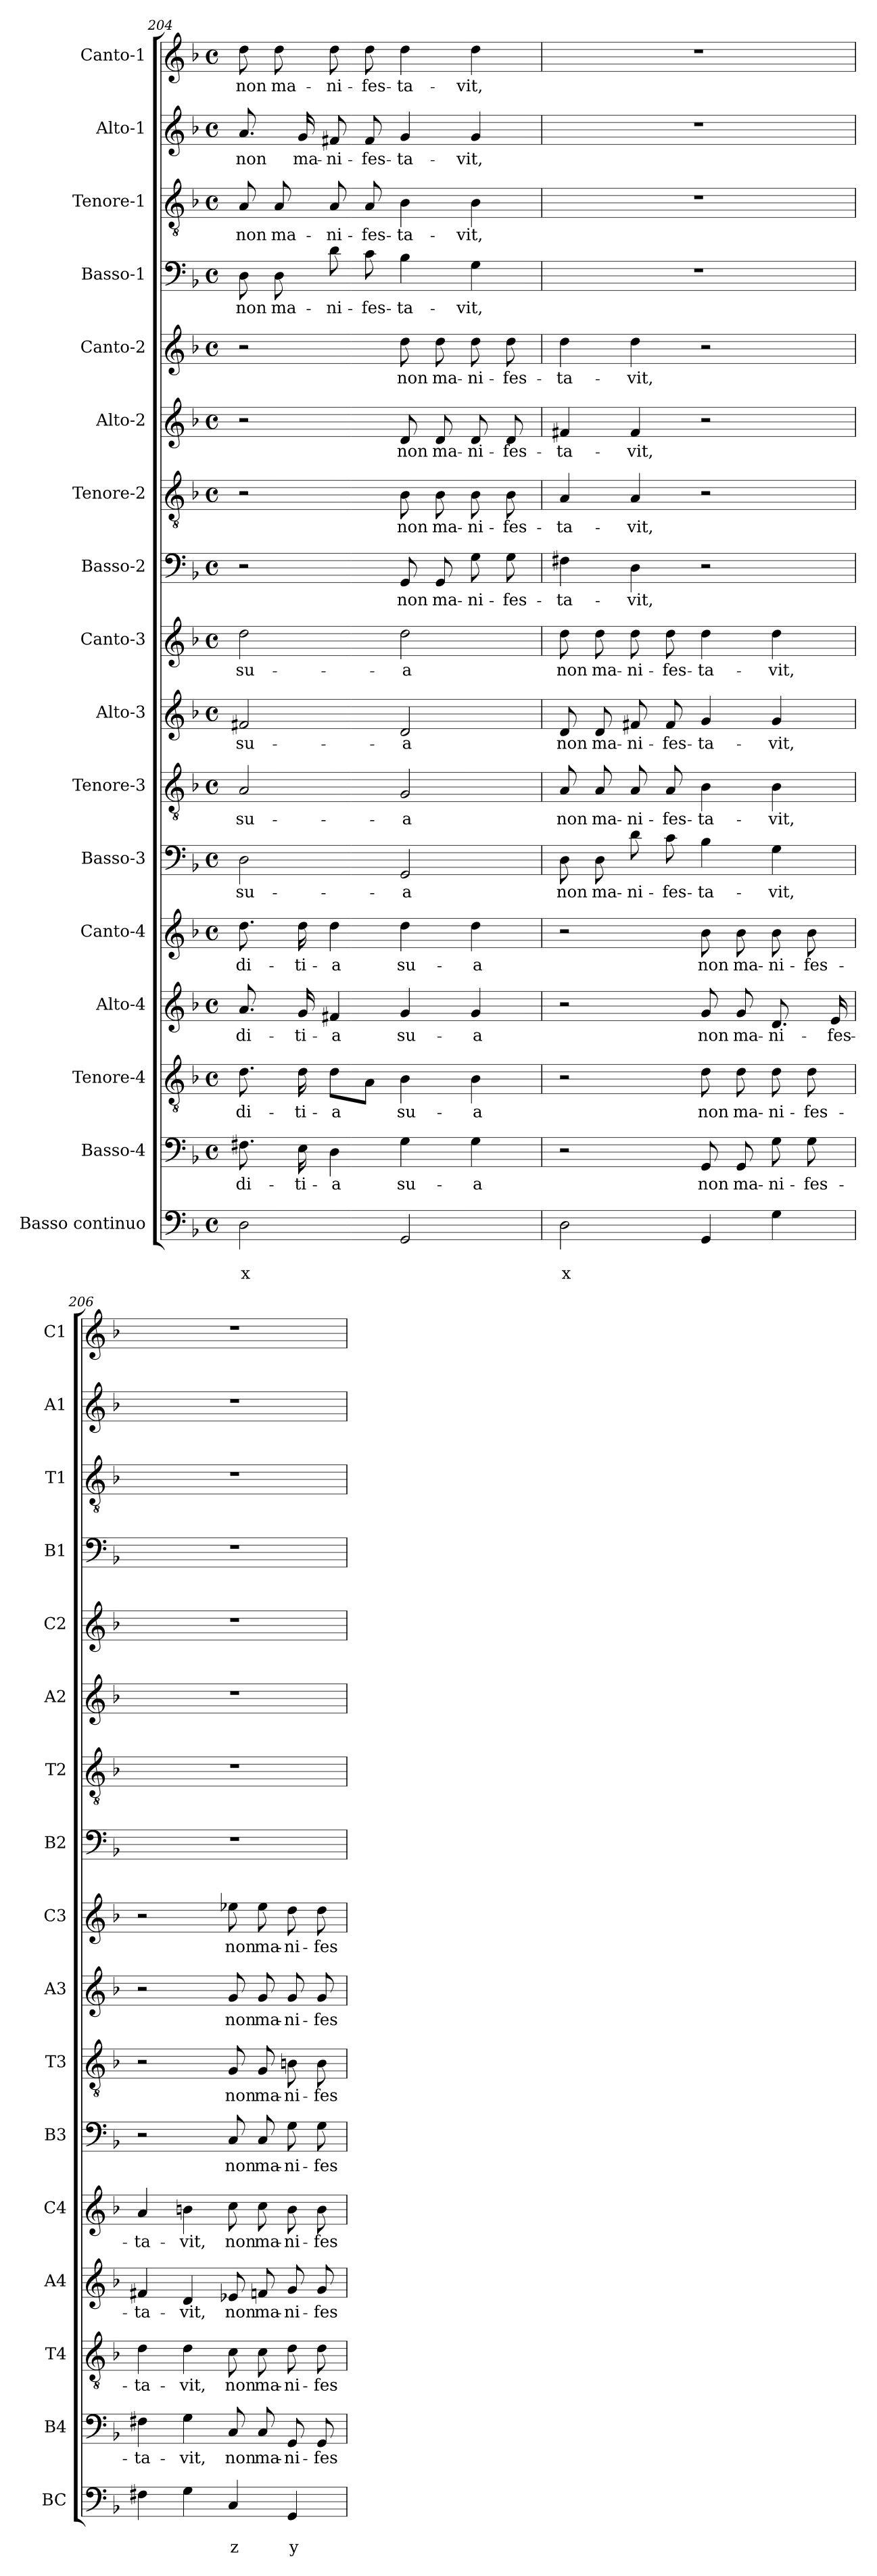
**kern	**text	**text	**kern	**text	**kern	**text	**kern	**text	**kern	**text	**kern	**text	**kern	**text	**kern	**text	**kern	**text	**kern	**text	**kern	**text	**kern	**text	**kern	**text	**kern	**text	**kern	**text	**kern	**text	**kern	**text
*part17	*part17	*part17	*part16	*part16	*part15	*part15	*part14	*part14	*part13	*part13	*part12	*part12	*part11	*part11	*part10	*part10	*part9	*part9	*part8	*part8	*part7	*part7	*part6	*part6	*part5	*part5	*part4	*part4	*part3	*part3	*part2	*part2	*part1	*part1
*staff17	*staff17	*staff17	*staff16	*staff16	*staff15	*staff15	*staff14	*staff14	*staff13	*staff13	*staff12	*staff12	*staff11	*staff11	*staff10	*staff10	*staff9	*staff9	*staff8	*staff8	*staff7	*staff7	*staff6	*staff6	*staff5	*staff5	*staff4	*staff4	*staff3	*staff3	*staff2	*staff2	*staff1	*staff1
*I"Basso continuo	*	*	*I"Basso-4	*	*I"Tenore-4	*	*I"Alto-4	*	*I"Canto-4	*	*I"Basso-3	*	*I"Tenore-3	*	*I"Alto-3	*	*I"Canto-3	*	*I"Basso-2	*	*I"Tenore-2	*	*I"Alto-2	*	*I"Canto-2	*	*I"Basso-1	*	*I"Tenore-1	*	*I"Alto-1	*	*I"Canto-1	*
*I'BC	*	*	*I'B4	*	*I'T4	*	*I'A4	*	*I'C4	*	*I'B3	*	*I'T3	*	*I'A3	*	*I'C3	*	*I'B2	*	*I'T2	*	*I'A2	*	*I'C2	*	*I'B1	*	*I'T1	*	*I'A1	*	*I'C1	*
*clefF4	*	*	*clefF4	*	*clefGv2	*	*clefG2	*	*clefG2	*	*clefF4	*	*clefGv2	*	*clefG2	*	*clefG2	*	*clefF4	*	*clefGv2	*	*clefG2	*	*clefG2	*	*clefF4	*	*clefGv2	*	*clefG2	*	*clefG2	*
*k[b-]	*	*	*k[b-]	*	*k[b-]	*	*k[b-]	*	*k[b-]	*	*k[b-]	*	*k[b-]	*	*k[b-]	*	*k[b-]	*	*k[b-]	*	*k[b-]	*	*k[b-]	*	*k[b-]	*	*k[b-]	*	*k[b-]	*	*k[b-]	*	*k[b-]	*
*F:	*	*	*F:	*	*F:	*	*F:	*	*F:	*	*F:	*	*F:	*	*F:	*	*F:	*	*F:	*	*F:	*	*F:	*	*F:	*	*F:	*	*F:	*	*F:	*	*F:	*
*M4/4	*	*	*M4/4	*	*M4/4	*	*M4/4	*	*M4/4	*	*M4/4	*	*M4/4	*	*M4/4	*	*M4/4	*	*M4/4	*	*M4/4	*	*M4/4	*	*M4/4	*	*M4/4	*	*M4/4	*	*M4/4	*	*M4/4	*
*met(c)	*	*	*met(c)	*	*met(c)	*	*met(c)	*	*met(c)	*	*met(c)	*	*met(c)	*	*met(c)	*	*met(c)	*	*met(c)	*	*met(c)	*	*met(c)	*	*met(c)	*	*met(c)	*	*met(c)	*	*met(c)	*	*met(c)	*
=204	=204	=204	=204	=204	=204	=204	=204	=204	=204	=204	=204	=204	=204	=204	=204	=204	=204	=204	=204	=204	=204	=204	=204	=204	=204	=204	=204	=204	=204	=204	=204	=204	=204	=204
!	!	!LO:LY:b	!	!	!	!	!	!	!	!	!	!	!	!	!	!	!	!	!	!	!	!	!	!	!	!	!	!	!	!	!	!	!	!
!	!	!	!	!LO:LY:b	!	!	!	!	!	!	!	!	!	!	!	!	!	!	!	!	!	!	!	!	!	!	!	!	!	!	!	!	!	!
!	!	!	!	!	!	!LO:LY:b	!	!	!	!	!	!	!	!	!	!	!	!	!	!	!	!	!	!	!	!	!	!	!	!	!	!	!	!
!	!	!	!	!	!	!	!	!LO:LY:b	!	!	!	!	!	!	!	!	!	!	!	!	!	!	!	!	!	!	!	!	!	!	!	!	!	!
!	!	!	!	!	!	!	!	!	!	!LO:LY:b	!	!	!	!	!	!	!	!	!	!	!	!	!	!	!	!	!	!	!	!	!	!	!	!
!	!	!	!	!	!	!	!	!	!	!	!	!LO:LY:b	!	!	!	!	!	!	!	!	!	!	!	!	!	!	!	!	!	!	!	!	!	!
!	!	!	!	!	!	!	!	!	!	!	!	!	!	!LO:LY:b	!	!	!	!	!	!	!	!	!	!	!	!	!	!	!	!	!	!	!	!
!	!	!	!	!	!	!	!	!	!	!	!	!	!	!	!	!LO:LY:b	!	!	!	!	!	!	!	!	!	!	!	!	!	!	!	!	!	!
!	!	!	!	!	!	!	!	!	!	!	!	!	!	!	!	!	!	!LO:LY:b	!	!	!	!	!	!	!	!	!	!	!	!	!	!	!	!
!	!	!	!	!	!	!	!	!	!	!	!	!	!	!	!	!	!	!	!	!	!	!	!	!	!	!	!	!LO:LY:b	!	!	!	!	!	!
!	!	!	!	!	!	!	!	!	!	!	!	!	!	!	!	!	!	!	!	!	!	!	!	!	!	!	!	!	!	!LO:LY:b	!	!	!	!
!	!	!	!	!	!	!	!	!	!	!	!	!	!	!	!	!	!	!	!	!	!	!	!	!	!	!	!	!	!	!	!	!LO:LY:b	!	!
!	!	!	!	!	!	!	!	!	!	!	!	!	!	!	!	!	!	!	!	!	!	!	!	!	!	!	!	!	!	!	!	!	!	!LO:LY:b
2D\	.	x	8.F#X\	-di-	8.d\	-di-	8.a/	-di-	8.dd\	-di-	2D\	su-	2A/	su-	2f#X/	su-	2dd\	su-	2r	.	2r	.	2r	.	2r	.	8D\	non	8A/	non	8.a/	non	8dd\	non
!	!	!	!	!	!	!	!	!	!	!	!	!	!	!	!	!	!	!	!	!	!	!	!	!	!	!	!	!LO:LY:b	!	!	!	!	!	!
!	!	!	!	!	!	!	!	!	!	!	!	!	!	!	!	!	!	!	!	!	!	!	!	!	!	!	!	!	!	!LO:LY:b	!	!	!	!
!	!	!	!	!	!	!	!	!	!	!	!	!	!	!	!	!	!	!	!	!	!	!	!	!	!	!	!	!	!	!	!	!	!	!LO:LY:b
.	.	.	.	.	.	.	.	.	.	.	.	.	.	.	.	.	.	.	.	.	.	.	.	.	.	.	8D\	ma-	8A/	ma-	.	.	8dd\	ma-
!	!	!	!	!LO:LY:b	!	!	!	!	!	!	!	!	!	!	!	!	!	!	!	!	!	!	!	!	!	!	!	!	!	!	!	!	!	!
!	!	!	!	!	!	!LO:LY:b	!	!	!	!	!	!	!	!	!	!	!	!	!	!	!	!	!	!	!	!	!	!	!	!	!	!	!	!
!	!	!	!	!	!	!	!	!LO:LY:b	!	!	!	!	!	!	!	!	!	!	!	!	!	!	!	!	!	!	!	!	!	!	!	!	!	!
!	!	!	!	!	!	!	!	!	!	!LO:LY:b	!	!	!	!	!	!	!	!	!	!	!	!	!	!	!	!	!	!	!	!	!	!	!	!
!	!	!	!	!	!	!	!	!	!	!	!	!	!	!	!	!	!	!	!	!	!	!	!	!	!	!	!	!	!	!	!	!LO:LY:b	!	!
.	.	.	16E\	-ti-	16d\	-ti-	16g/	-ti-	16dd\	-ti-	.	.	.	.	.	.	.	.	.	.	.	.	.	.	.	.	.	.	.	.	16g/	ma-	.	.
!	!	!	!	!LO:LY:b	!	!	!	!	!	!	!	!	!	!	!	!	!	!	!	!	!	!	!	!	!	!	!	!	!	!	!	!	!	!
!	!	!	!	!	!	!LO:LY:b	!	!	!	!	!	!	!	!	!	!	!	!	!	!	!	!	!	!	!	!	!	!	!	!	!	!	!	!
!	!	!	!	!	!	!	!	!LO:LY:b	!	!	!	!	!	!	!	!	!	!	!	!	!	!	!	!	!	!	!	!	!	!	!	!	!	!
!	!	!	!	!	!	!	!	!	!	!LO:LY:b	!	!	!	!	!	!	!	!	!	!	!	!	!	!	!	!	!	!	!	!	!	!	!	!
!	!	!	!	!	!	!	!	!	!	!	!	!	!	!	!	!	!	!	!	!	!	!	!	!	!	!	!	!LO:LY:b	!	!	!	!	!	!
!	!	!	!	!	!	!	!	!	!	!	!	!	!	!	!	!	!	!	!	!	!	!	!	!	!	!	!	!	!	!LO:LY:b	!	!	!	!
!	!	!	!	!	!	!	!	!	!	!	!	!	!	!	!	!	!	!	!	!	!	!	!	!	!	!	!	!	!	!	!	!LO:LY:b	!	!
!	!	!	!	!	!	!	!	!	!	!	!	!	!	!	!	!	!	!	!	!	!	!	!	!	!	!	!	!	!	!	!	!	!	!LO:LY:b
.	.	.	4D\	-a	8d\L	-a	4f#X/	-a	4dd\	-a	.	.	.	.	.	.	.	.	.	.	.	.	.	.	.	.	8d\	-ni-	8A/	-ni-	8f#X/	-ni-	8dd\	-ni-
!	!	!	!	!	!	!	!	!	!	!	!	!	!	!	!	!	!	!	!	!	!	!	!	!	!	!	!	!LO:LY:b	!	!	!	!	!	!
!	!	!	!	!	!	!	!	!	!	!	!	!	!	!	!	!	!	!	!	!	!	!	!	!	!	!	!	!	!	!LO:LY:b	!	!	!	!
!	!	!	!	!	!	!	!	!	!	!	!	!	!	!	!	!	!	!	!	!	!	!	!	!	!	!	!	!	!	!	!	!LO:LY:b	!	!
!	!	!	!	!	!	!	!	!	!	!	!	!	!	!	!	!	!	!	!	!	!	!	!	!	!	!	!	!	!	!	!	!	!	!LO:LY:b
.	.	.	.	.	8A\J	.	.	.	.	.	.	.	.	.	.	.	.	.	.	.	.	.	.	.	.	.	8c\	-fes-	8A/	-fes-	8f#/	-fes-	8dd\	-fes-
!	!	!	!	!LO:LY:b	!	!	!	!	!	!	!	!	!	!	!	!	!	!	!	!	!	!	!	!	!	!	!	!	!	!	!	!	!	!
!	!	!	!	!	!	!LO:LY:b	!	!	!	!	!	!	!	!	!	!	!	!	!	!	!	!	!	!	!	!	!	!	!	!	!	!	!	!
!	!	!	!	!	!	!	!	!LO:LY:b	!	!	!	!	!	!	!	!	!	!	!	!	!	!	!	!	!	!	!	!	!	!	!	!	!	!
!	!	!	!	!	!	!	!	!	!	!LO:LY:b	!	!	!	!	!	!	!	!	!	!	!	!	!	!	!	!	!	!	!	!	!	!	!	!
!	!	!	!	!	!	!	!	!	!	!	!	!LO:LY:b	!	!	!	!	!	!	!	!	!	!	!	!	!	!	!	!	!	!	!	!	!	!
!	!	!	!	!	!	!	!	!	!	!	!	!	!	!LO:LY:b	!	!	!	!	!	!	!	!	!	!	!	!	!	!	!	!	!	!	!	!
!	!	!	!	!	!	!	!	!	!	!	!	!	!	!	!	!LO:LY:b	!	!	!	!	!	!	!	!	!	!	!	!	!	!	!	!	!	!
!	!	!	!	!	!	!	!	!	!	!	!	!	!	!	!	!	!	!LO:LY:b	!	!	!	!	!	!	!	!	!	!	!	!	!	!	!	!
!	!	!	!	!	!	!	!	!	!	!	!	!	!	!	!	!	!	!	!	!LO:LY:b	!	!	!	!	!	!	!	!	!	!	!	!	!	!
!	!	!	!	!	!	!	!	!	!	!	!	!	!	!	!	!	!	!	!	!	!	!LO:LY:b	!	!	!	!	!	!	!	!	!	!	!	!
!	!	!	!	!	!	!	!	!	!	!	!	!	!	!	!	!	!	!	!	!	!	!	!	!LO:LY:b	!	!	!	!	!	!	!	!	!	!
!	!	!	!	!	!	!	!	!	!	!	!	!	!	!	!	!	!	!	!	!	!	!	!	!	!	!LO:LY:b	!	!	!	!	!	!	!	!
!	!	!	!	!	!	!	!	!	!	!	!	!	!	!	!	!	!	!	!	!	!	!	!	!	!	!	!	!LO:LY:b	!	!	!	!	!	!
!	!	!	!	!	!	!	!	!	!	!	!	!	!	!	!	!	!	!	!	!	!	!	!	!	!	!	!	!	!	!LO:LY:b	!	!	!	!
!	!	!	!	!	!	!	!	!	!	!	!	!	!	!	!	!	!	!	!	!	!	!	!	!	!	!	!	!	!	!	!	!LO:LY:b	!	!
!	!	!	!	!	!	!	!	!	!	!	!	!	!	!	!	!	!	!	!	!	!	!	!	!	!	!	!	!	!	!	!	!	!	!LO:LY:b
2GG/	.	.	4G\	su-	4B-\	su-	4g/	su-	4dd\	su-	2GG/	-a	2G/	-a	2d/	-a	2dd\	-a	8GG/	non	8B-\	non	8d/	non	8dd\	non	4B-\	-ta-	4B-\	-ta-	4g/	-ta-	4dd\	-ta-
!	!	!	!	!	!	!	!	!	!	!	!	!	!	!	!	!	!	!	!	!LO:LY:b	!	!	!	!	!	!	!	!	!	!	!	!	!	!
!	!	!	!	!	!	!	!	!	!	!	!	!	!	!	!	!	!	!	!	!	!	!LO:LY:b	!	!	!	!	!	!	!	!	!	!	!	!
!	!	!	!	!	!	!	!	!	!	!	!	!	!	!	!	!	!	!	!	!	!	!	!	!LO:LY:b	!	!	!	!	!	!	!	!	!	!
!	!	!	!	!	!	!	!	!	!	!	!	!	!	!	!	!	!	!	!	!	!	!	!	!	!	!LO:LY:b	!	!	!	!	!	!	!	!
.	.	.	.	.	.	.	.	.	.	.	.	.	.	.	.	.	.	.	8GG/	ma-	8B-\	ma-	8d/	ma-	8dd\	ma-	.	.	.	.	.	.	.	.
!	!	!	!	!LO:LY:b	!	!	!	!	!	!	!	!	!	!	!	!	!	!	!	!	!	!	!	!	!	!	!	!	!	!	!	!	!	!
!	!	!	!	!	!	!LO:LY:b	!	!	!	!	!	!	!	!	!	!	!	!	!	!	!	!	!	!	!	!	!	!	!	!	!	!	!	!
!	!	!	!	!	!	!	!	!LO:LY:b	!	!	!	!	!	!	!	!	!	!	!	!	!	!	!	!	!	!	!	!	!	!	!	!	!	!
!	!	!	!	!	!	!	!	!	!	!LO:LY:b	!	!	!	!	!	!	!	!	!	!	!	!	!	!	!	!	!	!	!	!	!	!	!	!
!	!	!	!	!	!	!	!	!	!	!	!	!	!	!	!	!	!	!	!	!LO:LY:b	!	!	!	!	!	!	!	!	!	!	!	!	!	!
!	!	!	!	!	!	!	!	!	!	!	!	!	!	!	!	!	!	!	!	!	!	!LO:LY:b	!	!	!	!	!	!	!	!	!	!	!	!
!	!	!	!	!	!	!	!	!	!	!	!	!	!	!	!	!	!	!	!	!	!	!	!	!LO:LY:b	!	!	!	!	!	!	!	!	!	!
!	!	!	!	!	!	!	!	!	!	!	!	!	!	!	!	!	!	!	!	!	!	!	!	!	!	!LO:LY:b	!	!	!	!	!	!	!	!
!	!	!	!	!	!	!	!	!	!	!	!	!	!	!	!	!	!	!	!	!	!	!	!	!	!	!	!	!LO:LY:b	!	!	!	!	!	!
!	!	!	!	!	!	!	!	!	!	!	!	!	!	!	!	!	!	!	!	!	!	!	!	!	!	!	!	!	!	!LO:LY:b	!	!	!	!
!	!	!	!	!	!	!	!	!	!	!	!	!	!	!	!	!	!	!	!	!	!	!	!	!	!	!	!	!	!	!	!	!LO:LY:b	!	!
!	!	!	!	!	!	!	!	!	!	!	!	!	!	!	!	!	!	!	!	!	!	!	!	!	!	!	!	!	!	!	!	!	!	!LO:LY:b
.	.	.	4G\	-a	4B-\	-a	4g/	-a	4dd\	-a	.	.	.	.	.	.	.	.	8G\	-ni-	8B-\	-ni-	8d/	-ni-	8dd\	-ni-	4G\	-vit,	4B-\	-vit,	4g/	-vit,	4dd\	-vit,
!	!	!	!	!	!	!	!	!	!	!	!	!	!	!	!	!	!	!	!	!LO:LY:b	!	!	!	!	!	!	!	!	!	!	!	!	!	!
!	!	!	!	!	!	!	!	!	!	!	!	!	!	!	!	!	!	!	!	!	!	!LO:LY:b	!	!	!	!	!	!	!	!	!	!	!	!
!	!	!	!	!	!	!	!	!	!	!	!	!	!	!	!	!	!	!	!	!	!	!	!	!LO:LY:b	!	!	!	!	!	!	!	!	!	!
!	!	!	!	!	!	!	!	!	!	!	!	!	!	!	!	!	!	!	!	!	!	!	!	!	!	!LO:LY:b	!	!	!	!	!	!	!	!
.	.	.	.	.	.	.	.	.	.	.	.	.	.	.	.	.	.	.	8G\	-fes-	8B-\	-fes-	8d/	-fes-	8dd\	-fes-	.	.	.	.	.	.	.	.
=205	=205	=205	=205	=205	=205	=205	=205	=205	=205	=205	=205	=205	=205	=205	=205	=205	=205	=205	=205	=205	=205	=205	=205	=205	=205	=205	=205	=205	=205	=205	=205	=205	=205	=205
!	!	!LO:LY:b	!	!	!	!	!	!	!	!	!	!	!	!	!	!	!	!	!	!	!	!	!	!	!	!	!	!	!	!	!	!	!	!
!	!	!	!	!	!	!	!	!	!	!	!	!LO:LY:b	!	!	!	!	!	!	!	!	!	!	!	!	!	!	!	!	!	!	!	!	!	!
!	!	!	!	!	!	!	!	!	!	!	!	!	!	!LO:LY:b	!	!	!	!	!	!	!	!	!	!	!	!	!	!	!	!	!	!	!	!
!	!	!	!	!	!	!	!	!	!	!	!	!	!	!	!	!LO:LY:b	!	!	!	!	!	!	!	!	!	!	!	!	!	!	!	!	!	!
!	!	!	!	!	!	!	!	!	!	!	!	!	!	!	!	!	!	!LO:LY:b	!	!	!	!	!	!	!	!	!	!	!	!	!	!	!	!
!	!	!	!	!	!	!	!	!	!	!	!	!	!	!	!	!	!	!	!	!LO:LY:b	!	!	!	!	!	!	!	!	!	!	!	!	!	!
!	!	!	!	!	!	!	!	!	!	!	!	!	!	!	!	!	!	!	!	!	!	!LO:LY:b	!	!	!	!	!	!	!	!	!	!	!	!
!	!	!	!	!	!	!	!	!	!	!	!	!	!	!	!	!	!	!	!	!	!	!	!	!LO:LY:b	!	!	!	!	!	!	!	!	!	!
!	!	!	!	!	!	!	!	!	!	!	!	!	!	!	!	!	!	!	!	!	!	!	!	!	!	!LO:LY:b	!	!	!	!	!	!	!	!
2D\	.	x	2r	.	2r	.	2r	.	2r	.	8D\	non	8A/	non	8d/	non	8dd\	non	4F#X\	-ta-	4A/	-ta-	4f#X/	-ta-	4dd\	-ta-	1r	.	1r	.	1r	.	1r	.
!	!	!	!	!	!	!	!	!	!	!	!	!LO:LY:b	!	!	!	!	!	!	!	!	!	!	!	!	!	!	!	!	!	!	!	!	!	!
!	!	!	!	!	!	!	!	!	!	!	!	!	!	!LO:LY:b	!	!	!	!	!	!	!	!	!	!	!	!	!	!	!	!	!	!	!	!
!	!	!	!	!	!	!	!	!	!	!	!	!	!	!	!	!LO:LY:b	!	!	!	!	!	!	!	!	!	!	!	!	!	!	!	!	!	!
!	!	!	!	!	!	!	!	!	!	!	!	!	!	!	!	!	!	!LO:LY:b	!	!	!	!	!	!	!	!	!	!	!	!	!	!	!	!
.	.	.	.	.	.	.	.	.	.	.	8D\	ma-	8A/	ma-	8d/	ma-	8dd\	ma-	.	.	.	.	.	.	.	.	.	.	.	.	.	.	.	.
!	!	!	!	!	!	!	!	!	!	!	!	!LO:LY:b	!	!	!	!	!	!	!	!	!	!	!	!	!	!	!	!	!	!	!	!	!	!
!	!	!	!	!	!	!	!	!	!	!	!	!	!	!LO:LY:b	!	!	!	!	!	!	!	!	!	!	!	!	!	!	!	!	!	!	!	!
!	!	!	!	!	!	!	!	!	!	!	!	!	!	!	!	!LO:LY:b	!	!	!	!	!	!	!	!	!	!	!	!	!	!	!	!	!	!
!	!	!	!	!	!	!	!	!	!	!	!	!	!	!	!	!	!	!LO:LY:b	!	!	!	!	!	!	!	!	!	!	!	!	!	!	!	!
!	!	!	!	!	!	!	!	!	!	!	!	!	!	!	!	!	!	!	!	!LO:LY:b	!	!	!	!	!	!	!	!	!	!	!	!	!	!
!	!	!	!	!	!	!	!	!	!	!	!	!	!	!	!	!	!	!	!	!	!	!LO:LY:b	!	!	!	!	!	!	!	!	!	!	!	!
!	!	!	!	!	!	!	!	!	!	!	!	!	!	!	!	!	!	!	!	!	!	!	!	!LO:LY:b	!	!	!	!	!	!	!	!	!	!
!	!	!	!	!	!	!	!	!	!	!	!	!	!	!	!	!	!	!	!	!	!	!	!	!	!	!LO:LY:b	!	!	!	!	!	!	!	!
.	.	.	.	.	.	.	.	.	.	.	8d\	-ni-	8A/	-ni-	8f#X/	-ni-	8dd\	-ni-	4D\	-vit,	4A/	-vit,	4f#/	-vit,	4dd\	-vit,	.	.	.	.	.	.	.	.
!	!	!	!	!	!	!	!	!	!	!	!	!LO:LY:b	!	!	!	!	!	!	!	!	!	!	!	!	!	!	!	!	!	!	!	!	!	!
!	!	!	!	!	!	!	!	!	!	!	!	!	!	!LO:LY:b	!	!	!	!	!	!	!	!	!	!	!	!	!	!	!	!	!	!	!	!
!	!	!	!	!	!	!	!	!	!	!	!	!	!	!	!	!LO:LY:b	!	!	!	!	!	!	!	!	!	!	!	!	!	!	!	!	!	!
!	!	!	!	!	!	!	!	!	!	!	!	!	!	!	!	!	!	!LO:LY:b	!	!	!	!	!	!	!	!	!	!	!	!	!	!	!	!
.	.	.	.	.	.	.	.	.	.	.	8c\	-fes-	8A/	-fes-	8f#/	-fes-	8dd\	-fes-	.	.	.	.	.	.	.	.	.	.	.	.	.	.	.	.
!	!	!	!	!LO:LY:b	!	!	!	!	!	!	!	!	!	!	!	!	!	!	!	!	!	!	!	!	!	!	!	!	!	!	!	!	!	!
!	!	!	!	!	!	!LO:LY:b	!	!	!	!	!	!	!	!	!	!	!	!	!	!	!	!	!	!	!	!	!	!	!	!	!	!	!	!
!	!	!	!	!	!	!	!	!LO:LY:b	!	!	!	!	!	!	!	!	!	!	!	!	!	!	!	!	!	!	!	!	!	!	!	!	!	!
!	!	!	!	!	!	!	!	!	!	!LO:LY:b	!	!	!	!	!	!	!	!	!	!	!	!	!	!	!	!	!	!	!	!	!	!	!	!
!	!	!	!	!	!	!	!	!	!	!	!	!LO:LY:b	!	!	!	!	!	!	!	!	!	!	!	!	!	!	!	!	!	!	!	!	!	!
!	!	!	!	!	!	!	!	!	!	!	!	!	!	!LO:LY:b	!	!	!	!	!	!	!	!	!	!	!	!	!	!	!	!	!	!	!	!
!	!	!	!	!	!	!	!	!	!	!	!	!	!	!	!	!LO:LY:b	!	!	!	!	!	!	!	!	!	!	!	!	!	!	!	!	!	!
!	!	!	!	!	!	!	!	!	!	!	!	!	!	!	!	!	!	!LO:LY:b	!	!	!	!	!	!	!	!	!	!	!	!	!	!	!	!
4GG/	.	.	8GG/	non	8d\	non	8g/	non	8b-\	non	4B-\	-ta-	4B-\	-ta-	4g/	-ta-	4dd\	-ta-	2r	.	2r	.	2r	.	2r	.	.	.	.	.	.	.	.	.
!	!	!	!	!LO:LY:b	!	!	!	!	!	!	!	!	!	!	!	!	!	!	!	!	!	!	!	!	!	!	!	!	!	!	!	!	!	!
!	!	!	!	!	!	!LO:LY:b	!	!	!	!	!	!	!	!	!	!	!	!	!	!	!	!	!	!	!	!	!	!	!	!	!	!	!	!
!	!	!	!	!	!	!	!	!LO:LY:b	!	!	!	!	!	!	!	!	!	!	!	!	!	!	!	!	!	!	!	!	!	!	!	!	!	!
!	!	!	!	!	!	!	!	!	!	!LO:LY:b	!	!	!	!	!	!	!	!	!	!	!	!	!	!	!	!	!	!	!	!	!	!	!	!
.	.	.	8GG/	ma-	8d\	ma-	8g/	ma-	8b-\	ma-	.	.	.	.	.	.	.	.	.	.	.	.	.	.	.	.	.	.	.	.	.	.	.	.
!	!	!	!	!LO:LY:b	!	!	!	!	!	!	!	!	!	!	!	!	!	!	!	!	!	!	!	!	!	!	!	!	!	!	!	!	!	!
!	!	!	!	!	!	!LO:LY:b	!	!	!	!	!	!	!	!	!	!	!	!	!	!	!	!	!	!	!	!	!	!	!	!	!	!	!	!
!	!	!	!	!	!	!	!	!LO:LY:b	!	!	!	!	!	!	!	!	!	!	!	!	!	!	!	!	!	!	!	!	!	!	!	!	!	!
!	!	!	!	!	!	!	!	!	!	!LO:LY:b	!	!	!	!	!	!	!	!	!	!	!	!	!	!	!	!	!	!	!	!	!	!	!	!
!	!	!	!	!	!	!	!	!	!	!	!	!LO:LY:b	!	!	!	!	!	!	!	!	!	!	!	!	!	!	!	!	!	!	!	!	!	!
!	!	!	!	!	!	!	!	!	!	!	!	!	!	!LO:LY:b	!	!	!	!	!	!	!	!	!	!	!	!	!	!	!	!	!	!	!	!
!	!	!	!	!	!	!	!	!	!	!	!	!	!	!	!	!LO:LY:b	!	!	!	!	!	!	!	!	!	!	!	!	!	!	!	!	!	!
!	!	!	!	!	!	!	!	!	!	!	!	!	!	!	!	!	!	!LO:LY:b	!	!	!	!	!	!	!	!	!	!	!	!	!	!	!	!
4G\	.	.	8G\	-ni-	8d\	-ni-	8.d/	-ni-	8b-\	-ni-	4G\	-vit,	4B-\	-vit,	4g/	-vit,	4dd\	-vit,	.	.	.	.	.	.	.	.	.	.	.	.	.	.	.	.
!	!	!	!	!LO:LY:b	!	!	!	!	!	!	!	!	!	!	!	!	!	!	!	!	!	!	!	!	!	!	!	!	!	!	!	!	!	!
!	!	!	!	!	!	!LO:LY:b	!	!	!	!	!	!	!	!	!	!	!	!	!	!	!	!	!	!	!	!	!	!	!	!	!	!	!	!
!	!	!	!	!	!	!	!	!	!	!LO:LY:b	!	!	!	!	!	!	!	!	!	!	!	!	!	!	!	!	!	!	!	!	!	!	!	!
.	.	.	8G\	-fes-	8d\	-fes-	.	.	8b-\	-fes-	.	.	.	.	.	.	.	.	.	.	.	.	.	.	.	.	.	.	.	.	.	.	.	.
!	!	!	!	!	!	!	!	!LO:LY:b	!	!	!	!	!	!	!	!	!	!	!	!	!	!	!	!	!	!	!	!	!	!	!	!	!	!
.	.	.	.	.	.	.	16e/	-fes-	.	.	.	.	.	.	.	.	.	.	.	.	.	.	.	.	.	.	.	.	.	.	.	.	.	.
=206	=206	=206	=206	=206	=206	=206	=206	=206	=206	=206	=206	=206	=206	=206	=206	=206	=206	=206	=206	=206	=206	=206	=206	=206	=206	=206	=206	=206	=206	=206	=206	=206	=206	=206
!	!	!	!	!LO:LY:b	!	!	!	!	!	!	!	!	!	!	!	!	!	!	!	!	!	!	!	!	!	!	!	!	!	!	!	!	!	!
!	!	!	!	!	!	!LO:LY:b	!	!	!	!	!	!	!	!	!	!	!	!	!	!	!	!	!	!	!	!	!	!	!	!	!	!	!	!
!	!	!	!	!	!	!	!	!LO:LY:b	!	!	!	!	!	!	!	!	!	!	!	!	!	!	!	!	!	!	!	!	!	!	!	!	!	!
!	!	!	!	!	!	!	!	!	!	!LO:LY:b	!	!	!	!	!	!	!	!	!	!	!	!	!	!	!	!	!	!	!	!	!	!	!	!
4F#X\	.	.	4F#X\	-ta-	4d\	-ta-	4f#X/	-ta-	4a/	-ta-	2r	.	2r	.	2r	.	2r	.	1r	.	1r	.	1r	.	1r	.	1r	.	1r	.	1r	.	1r	.
!	!	!	!	!LO:LY:b	!	!	!	!	!	!	!	!	!	!	!	!	!	!	!	!	!	!	!	!	!	!	!	!	!	!	!	!	!	!
!	!	!	!	!	!	!LO:LY:b	!	!	!	!	!	!	!	!	!	!	!	!	!	!	!	!	!	!	!	!	!	!	!	!	!	!	!	!
!	!	!	!	!	!	!	!	!LO:LY:b	!	!	!	!	!	!	!	!	!	!	!	!	!	!	!	!	!	!	!	!	!	!	!	!	!	!
!	!	!	!	!	!	!	!	!	!	!LO:LY:b	!	!	!	!	!	!	!	!	!	!	!	!	!	!	!	!	!	!	!	!	!	!	!	!
4G\	.	.	4G\	-vit,	4d\	-vit,	4d/	-vit,	4bn\	-vit,	.	.	.	.	.	.	.	.	.	.	.	.	.	.	.	.	.	.	.	.	.	.	.	.
!	!	!LO:LY:b	!	!	!	!	!	!	!	!	!	!	!	!	!	!	!	!	!	!	!	!	!	!	!	!	!	!	!	!	!	!	!	!
!	!	!	!	!LO:LY:b	!	!	!	!	!	!	!	!	!	!	!	!	!	!	!	!	!	!	!	!	!	!	!	!	!	!	!	!	!	!
!	!	!	!	!	!	!LO:LY:b	!	!	!	!	!	!	!	!	!	!	!	!	!	!	!	!	!	!	!	!	!	!	!	!	!	!	!	!
!	!	!	!	!	!	!	!	!LO:LY:b	!	!	!	!	!	!	!	!	!	!	!	!	!	!	!	!	!	!	!	!	!	!	!	!	!	!
!	!	!	!	!	!	!	!	!	!	!LO:LY:b	!	!	!	!	!	!	!	!	!	!	!	!	!	!	!	!	!	!	!	!	!	!	!	!
!	!	!	!	!	!	!	!	!	!	!	!	!LO:LY:b	!	!	!	!	!	!	!	!	!	!	!	!	!	!	!	!	!	!	!	!	!	!
!	!	!	!	!	!	!	!	!	!	!	!	!	!	!LO:LY:b	!	!	!	!	!	!	!	!	!	!	!	!	!	!	!	!	!	!	!	!
!	!	!	!	!	!	!	!	!	!	!	!	!	!	!	!	!LO:LY:b	!	!	!	!	!	!	!	!	!	!	!	!	!	!	!	!	!	!
!	!	!	!	!	!	!	!	!	!	!	!	!	!	!	!	!	!	!LO:LY:b	!	!	!	!	!	!	!	!	!	!	!	!	!	!	!	!
4C/	.	z	8C/	non	8c\	non	8e-X/	non	8cc\	non	8C/	non	8G/	non	8g/	non	8ee-X\	non	.	.	.	.	.	.	.	.	.	.	.	.	.	.	.	.
!	!	!	!	!LO:LY:b	!	!	!	!	!	!	!	!	!	!	!	!	!	!	!	!	!	!	!	!	!	!	!	!	!	!	!	!	!	!
!	!	!	!	!	!	!LO:LY:b	!	!	!	!	!	!	!	!	!	!	!	!	!	!	!	!	!	!	!	!	!	!	!	!	!	!	!	!
!	!	!	!	!	!	!	!	!LO:LY:b	!	!	!	!	!	!	!	!	!	!	!	!	!	!	!	!	!	!	!	!	!	!	!	!	!	!
!	!	!	!	!	!	!	!	!	!	!LO:LY:b	!	!	!	!	!	!	!	!	!	!	!	!	!	!	!	!	!	!	!	!	!	!	!	!
!	!	!	!	!	!	!	!	!	!	!	!	!LO:LY:b	!	!	!	!	!	!	!	!	!	!	!	!	!	!	!	!	!	!	!	!	!	!
!	!	!	!	!	!	!	!	!	!	!	!	!	!	!LO:LY:b	!	!	!	!	!	!	!	!	!	!	!	!	!	!	!	!	!	!	!	!
!	!	!	!	!	!	!	!	!	!	!	!	!	!	!	!	!LO:LY:b	!	!	!	!	!	!	!	!	!	!	!	!	!	!	!	!	!	!
!	!	!	!	!	!	!	!	!	!	!	!	!	!	!	!	!	!	!LO:LY:b	!	!	!	!	!	!	!	!	!	!	!	!	!	!	!	!
.	.	.	8C/	ma-	8c\	ma-	8fn/	ma-	8cc\	ma-	8C/	ma-	8G/	ma-	8g/	ma-	8ee-\	ma-	.	.	.	.	.	.	.	.	.	.	.	.	.	.	.	.
!	!	!LO:LY:b	!	!	!	!	!	!	!	!	!	!	!	!	!	!	!	!	!	!	!	!	!	!	!	!	!	!	!	!	!	!	!	!
!	!	!	!	!LO:LY:b	!	!	!	!	!	!	!	!	!	!	!	!	!	!	!	!	!	!	!	!	!	!	!	!	!	!	!	!	!	!
!	!	!	!	!	!	!LO:LY:b	!	!	!	!	!	!	!	!	!	!	!	!	!	!	!	!	!	!	!	!	!	!	!	!	!	!	!	!
!	!	!	!	!	!	!	!	!LO:LY:b	!	!	!	!	!	!	!	!	!	!	!	!	!	!	!	!	!	!	!	!	!	!	!	!	!	!
!	!	!	!	!	!	!	!	!	!	!LO:LY:b	!	!	!	!	!	!	!	!	!	!	!	!	!	!	!	!	!	!	!	!	!	!	!	!
!	!	!	!	!	!	!	!	!	!	!	!	!LO:LY:b	!	!	!	!	!	!	!	!	!	!	!	!	!	!	!	!	!	!	!	!	!	!
!	!	!	!	!	!	!	!	!	!	!	!	!	!	!LO:LY:b	!	!	!	!	!	!	!	!	!	!	!	!	!	!	!	!	!	!	!	!
!	!	!	!	!	!	!	!	!	!	!	!	!	!	!	!	!LO:LY:b	!	!	!	!	!	!	!	!	!	!	!	!	!	!	!	!	!	!
!	!	!	!	!	!	!	!	!	!	!	!	!	!	!	!	!	!	!LO:LY:b	!	!	!	!	!	!	!	!	!	!	!	!	!	!	!	!
4GG/	.	y	8GG/	-ni-	8d\	-ni-	8g/	-ni-	8b\	-ni-	8G\	-ni-	8Bn\	-ni-	8g/	-ni-	8dd\	-ni-	.	.	.	.	.	.	.	.	.	.	.	.	.	.	.	.
!	!	!	!	!LO:LY:b	!	!	!	!	!	!	!	!	!	!	!	!	!	!	!	!	!	!	!	!	!	!	!	!	!	!	!	!	!	!
!	!	!	!	!	!	!LO:LY:b	!	!	!	!	!	!	!	!	!	!	!	!	!	!	!	!	!	!	!	!	!	!	!	!	!	!	!	!
!	!	!	!	!	!	!	!	!LO:LY:b	!	!	!	!	!	!	!	!	!	!	!	!	!	!	!	!	!	!	!	!	!	!	!	!	!	!
!	!	!	!	!	!	!	!	!	!	!LO:LY:b	!	!	!	!	!	!	!	!	!	!	!	!	!	!	!	!	!	!	!	!	!	!	!	!
!	!	!	!	!	!	!	!	!	!	!	!	!LO:LY:b	!	!	!	!	!	!	!	!	!	!	!	!	!	!	!	!	!	!	!	!	!	!
!	!	!	!	!	!	!	!	!	!	!	!	!	!	!LO:LY:b	!	!	!	!	!	!	!	!	!	!	!	!	!	!	!	!	!	!	!	!
!	!	!	!	!	!	!	!	!	!	!	!	!	!	!	!	!LO:LY:b	!	!	!	!	!	!	!	!	!	!	!	!	!	!	!	!	!	!
!	!	!	!	!	!	!	!	!	!	!	!	!	!	!	!	!	!	!LO:LY:b	!	!	!	!	!	!	!	!	!	!	!	!	!	!	!	!
.	.	.	8GG/	-fes-	8d\	-fes-	8g/	-fes-	8b\	-fes-	8G\	-fes-	8B\	-fes-	8g/	-fes-	8dd\	-fes-	.	.	.	.	.	.	.	.	.	.	.	.	.	.	.	.
=	=	=	=	=	=	=	=	=	=	=	=	=	=	=	=	=	=	=	=	=	=	=	=	=	=	=	=	=	=	=	=	=	=	=
*-	*-	*-	*-	*-	*-	*-	*-	*-	*-	*-	*-	*-	*-	*-	*-	*-	*-	*-	*-	*-	*-	*-	*-	*-	*-	*-	*-	*-	*-	*-	*-	*-	*-	*-
